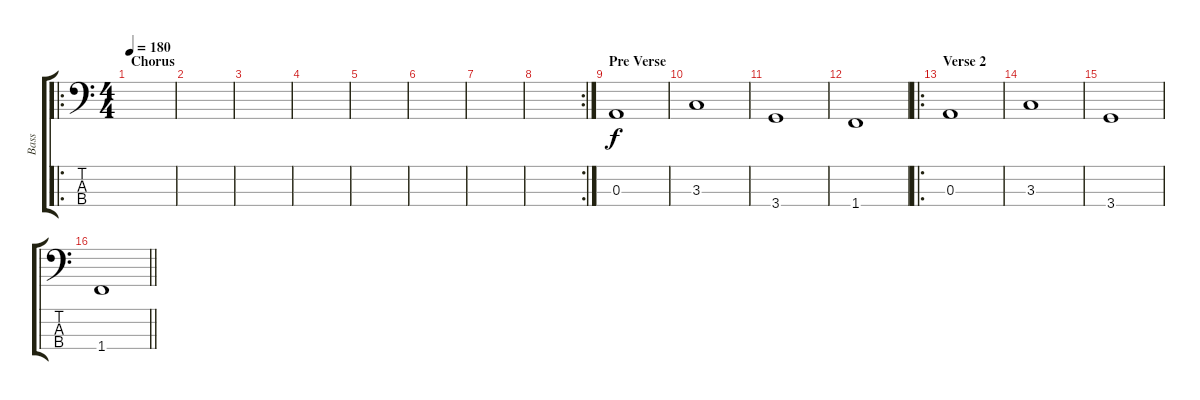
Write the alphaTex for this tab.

\track ("Bass" "Bass") {instrument electricbassfinger}
\staff {score tabs}
\tuning (G2 D2 A1 E1) {hide}
\ro
\ts (4 4)
\section ("" "Chorus")
\tempo 180
\clef f4
\ks c
|
|
|
|
|
|
|
\rc 2
|
\section ("" "Pre Verse")
0.3.1 |
3.3.1 |
3.4.1 |
1.4.1 |
\ro
\section ("" "Verse 2")
0.3.1 |
3.3.1 |
3.4.1 |
\barLineRight lightlight
1.4.1
